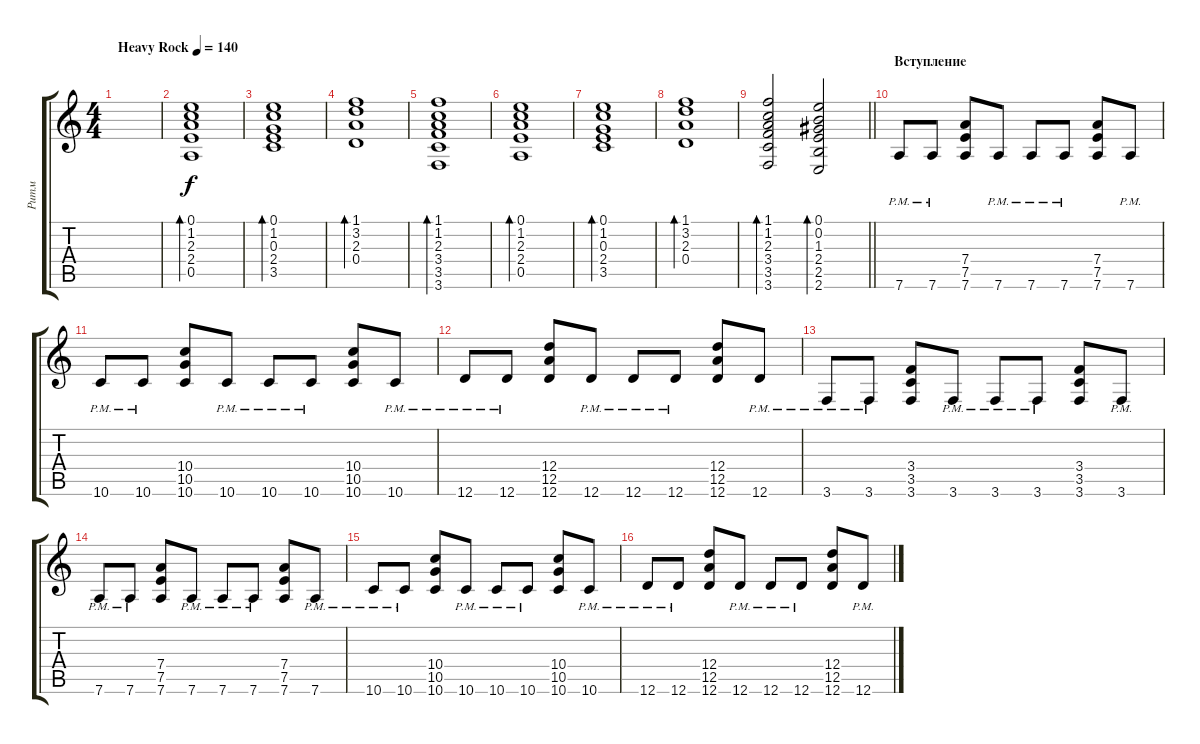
\track ("Ритм" "Ритм") {instrument distortionguitar}
\staff {score tabs}
\tuning (E4 B3 G3 D3 A2 D2) {hide}
\ts (4 4)
\tempo (140 "Heavy Rock")
\clef g2
\ks c
|
(0.1 1.2 2.3 2.4 0.5).1{bd 120 instrument acousticguitarsteel} |
(0.1 1.2 0.3 2.4 3.5).1{bd 120} |
(1.1 3.2 2.3 0.4).1{bd 120} |
(1.1 1.2 2.3 3.4 3.5 3.6).1{bd 120} |
(0.1 1.2 2.3 2.4 0.5).1{bd 120 instrument acousticguitarsteel} |
(0.1 1.2 0.3 2.4 3.5).1{bd 120} |
(1.1 3.2 2.3 0.4).1{bd 120} |
\barLineRight lightlight
(1.1 1.2 2.3 3.4 3.5 3.6).2{bd 120} (0.1 0.2 1.3 2.4 2.5 2.6).2{bd 120} |
\section ("" "Вступление")
7.6{pm}.8{instrument distortionguitar} 7.6{pm}.8 (7.4 7.5 7.6).8 7.6{pm}.8 7.6{pm}.8 7.6{pm}.8 (7.4 7.5 7.6).8 7.6{pm}.8 |
10.6{pm}.8 10.6{pm}.8 (10.4 10.5 10.6).8 10.6{pm}.8 10.6{pm}.8 10.6{pm}.8 (10.4 10.5 10.6).8 10.6{pm}.8 |
12.6{pm}.8 12.6{pm}.8 (12.4 12.5 12.6).8 12.6{pm}.8 12.6{pm}.8 12.6{pm}.8 (12.4 12.5 12.6).8 12.6{pm}.8 |
3.6{pm}.8 3.6{pm}.8 (3.4 3.5 3.6).8 3.6{pm}.8 3.6{pm}.8 3.6{pm}.8 (3.4 3.5 3.6).8 3.6{pm}.8 |
7.6{pm}.8{instrument distortionguitar} 7.6{pm}.8 (7.4 7.5 7.6).8 7.6{pm}.8 7.6{pm}.8 7.6{pm}.8 (7.4 7.5 7.6).8 7.6{pm}.8 |
10.6{pm}.8 10.6{pm}.8 (10.4 10.5 10.6).8 10.6{pm}.8 10.6{pm}.8 10.6{pm}.8 (10.4 10.5 10.6).8 10.6{pm}.8 |
12.6{pm}.8 12.6{pm}.8 (12.4 12.5 12.6).8 12.6{pm}.8 12.6{pm}.8 12.6{pm}.8 (12.4 12.5 12.6).8 12.6{pm}.8
